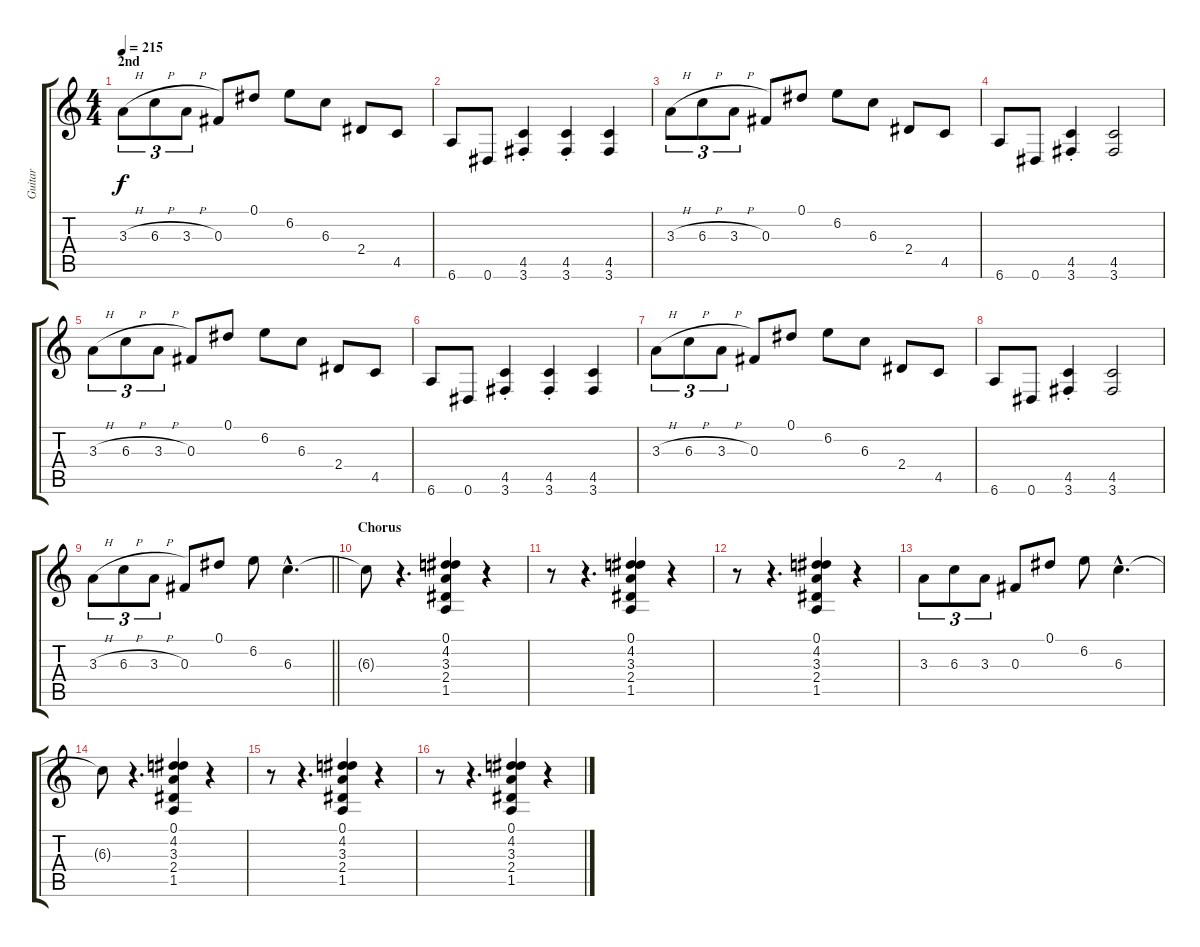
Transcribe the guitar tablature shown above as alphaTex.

\track ("Guitar" "Guitar") {instrument distortionguitar}
\staff {score tabs}
\tuning (Eb4 Bb3 Gb3 Db3 Ab2 Eb2) {hide}
\ts (4 4)
\section ("" "2nd")
\tempo 215
\clef g2
\ks c
3.3{h}.8{tu (3 2) dy f} 6.3{h}.8{tu (3 2)} 3.3{h}.8{tu (3 2)} 0.3.8 0.1.8 6.2.8 6.3.8 2.4.8 4.5.8 |
6.6.8 0.6.8 (4.5{st} 3.6{st}).4 (4.5{st} 3.6{st}).4 (4.5 3.6).4 |
3.3{h}.8{tu (3 2)} 6.3{h}.8{tu (3 2)} 3.3{h}.8{tu (3 2)} 0.3.8 0.1.8 6.2.8 6.3.8 2.4.8 4.5.8 |
6.6.8 0.6.8 (4.5{st} 3.6{st}).4 (4.5 3.6).2 |
3.3{h}.8{tu (3 2)} 6.3{h}.8{tu (3 2)} 3.3{h}.8{tu (3 2)} 0.3.8 0.1.8 6.2.8 6.3.8 2.4.8 4.5.8 |
6.6.8 0.6.8 (4.5{st} 3.6{st}).4 (4.5{st} 3.6{st}).4 (4.5 3.6).4 |
3.3{h}.8{tu (3 2)} 6.3{h}.8{tu (3 2)} 3.3{h}.8{tu (3 2)} 0.3.8 0.1.8 6.2.8 6.3.8 2.4.8 4.5.8 |
6.6.8 0.6.8 (4.5{st} 3.6{st}).4 (4.5 3.6).2 |
\barLineRight lightlight
3.3{h}.8{tu (3 2)} 6.3{h}.8{tu (3 2)} 3.3{h}.8{tu (3 2)} 0.3.8 0.1.8 6.2.8 6.3{hac}.4{d} |
\section ("" "Chorus")
6.3{t}.8 r.4{d} (0.1 4.2 3.3 2.4 1.5).4 r.4 |
r.8 r.4{d} (0.1 4.2 3.3 2.4 1.5).4 r.4 |
r.8 r.4{d} (0.1 4.2 3.3 2.4 1.5).4 r.4 |
3.3.8{tu (3 2)} 6.3.8{tu (3 2)} 3.3.8{tu (3 2)} 0.3.8 0.1.8 6.2.8 6.3{hac}.4{d} |
6.3{t}.8 r.4{d} (0.1 4.2 3.3 2.4 1.5).4 r.4 |
r.8 r.4{d} (0.1 4.2 3.3 2.4 1.5).4 r.4 |
r.8 r.4{d} (0.1 4.2 3.3 2.4 1.5).4 r.4
